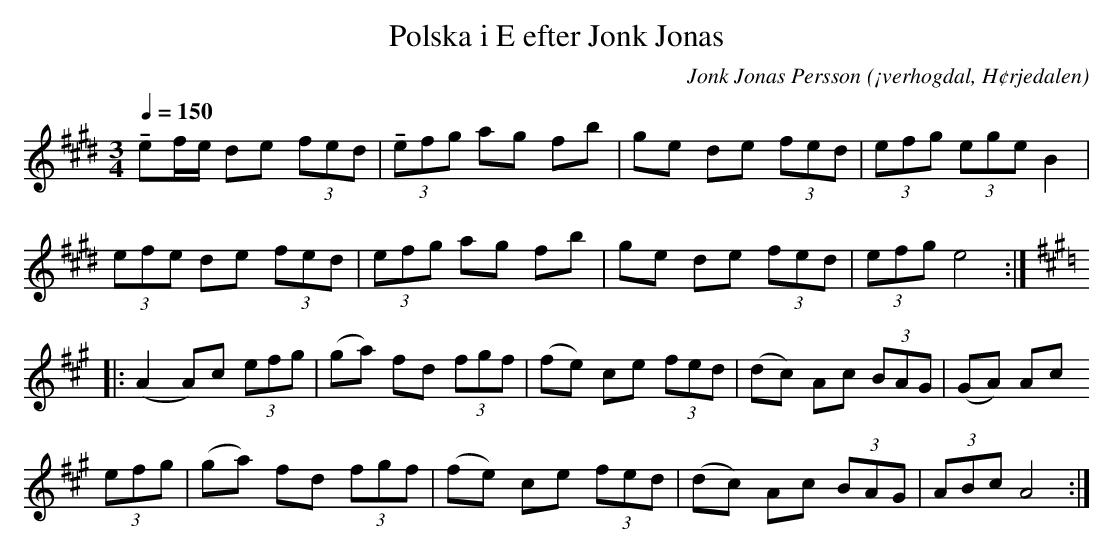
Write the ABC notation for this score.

X:1
T:Polska i E efter Jonk Jonas
O:¡verhogdal, H¢rjedalen
Q:1/4=150
M:3/4
C:Jonk Jonas Persson
K:E
!tenuto!ef/2e/2 de (3fed | (3!tenuto!efg ag fb | ge de (3fed | (3efg (3ege B2 |
(3efe de (3fed | (3efg ag fb | ge de (3fed | (3efg e4 ::
[K:A] (A2 A)c (3efg | (ga) fd (3fgf | (fe) ce (3fed | (dc) Ac (3BAG | (GA) Ac
(3efg | (ga) fd (3fgf | (fe) ce (3fed | (dc) Ac (3BAG | (3ABc A4 :|
